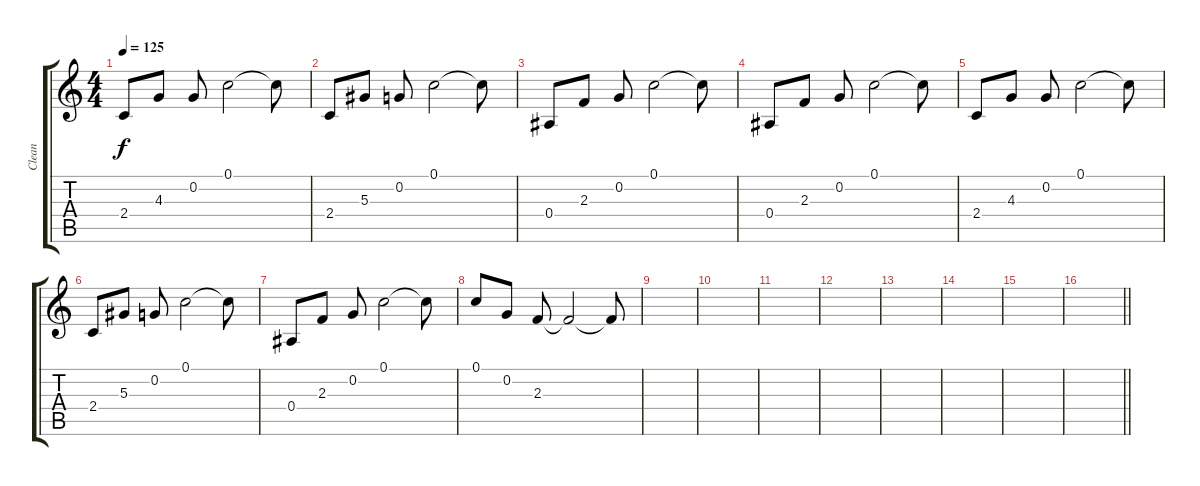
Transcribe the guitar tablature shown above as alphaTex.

\track ("Clean" "Clean") {instrument electricguitarjazz}
\staff {score tabs}
\tuning (C4 G3 Eb3 Bb2 F2 C2) {hide}
\ts (4 4)
\tempo 125
\clef g2
\ks c
2.4.8{dy f} 4.3.8 0.2.8 0.1.2 0.1{t}.8 |
2.4.8 5.3.8 0.2.8 0.1.2 0.1{t}.8 |
0.4.8 2.3.8 0.2.8 0.1.2 0.1{t}.8 |
0.4.8 2.3.8 0.2.8 0.1.2 0.1{t}.8 |
2.4.8 4.3.8 0.2.8 0.1.2 0.1{t}.8 |
2.4.8 5.3.8 0.2.8 0.1.2 0.1{t}.8 |
0.4.8 2.3.8 0.2.8 0.1.2 0.1{t}.8 |
0.1.8 0.2.8 2.3.8 2.3{t}.2 2.3{t}.8 |
|
|
|
|
|
|
|
\barLineRight lightlight
